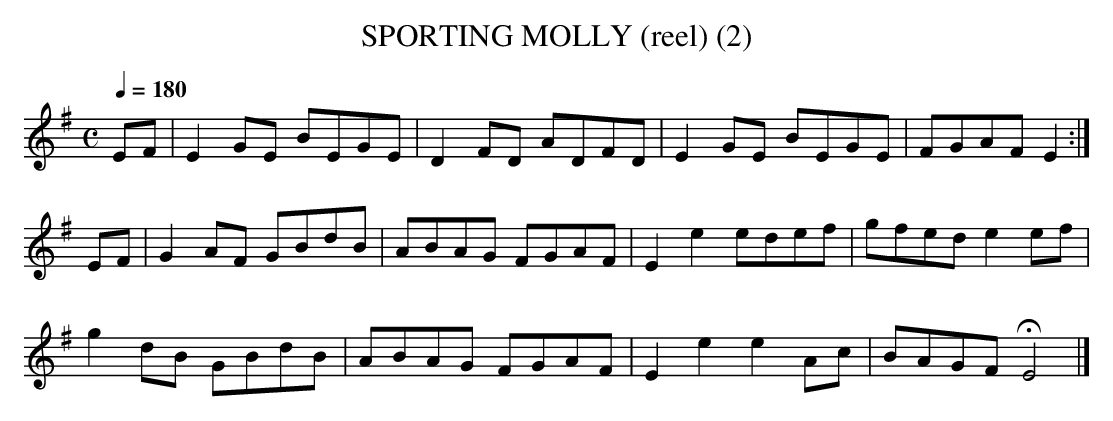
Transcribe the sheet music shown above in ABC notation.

X:1
T:SPORTING MOLLY (reel) (2)
Q:1/4=180
L:1/8 % 1/16
M:C % 2/4
K:Em
EF|E2GE BEGE|D2FD ADFD|E2GE BEGE|FGAF E2:|
EF|G2AF GBdB|ABAG FGAF|E2e2 edef|gfed e2ef|
g2dB GBdB|ABAG FGAF|E2e2 e2Ac|BAGF HE4|]
